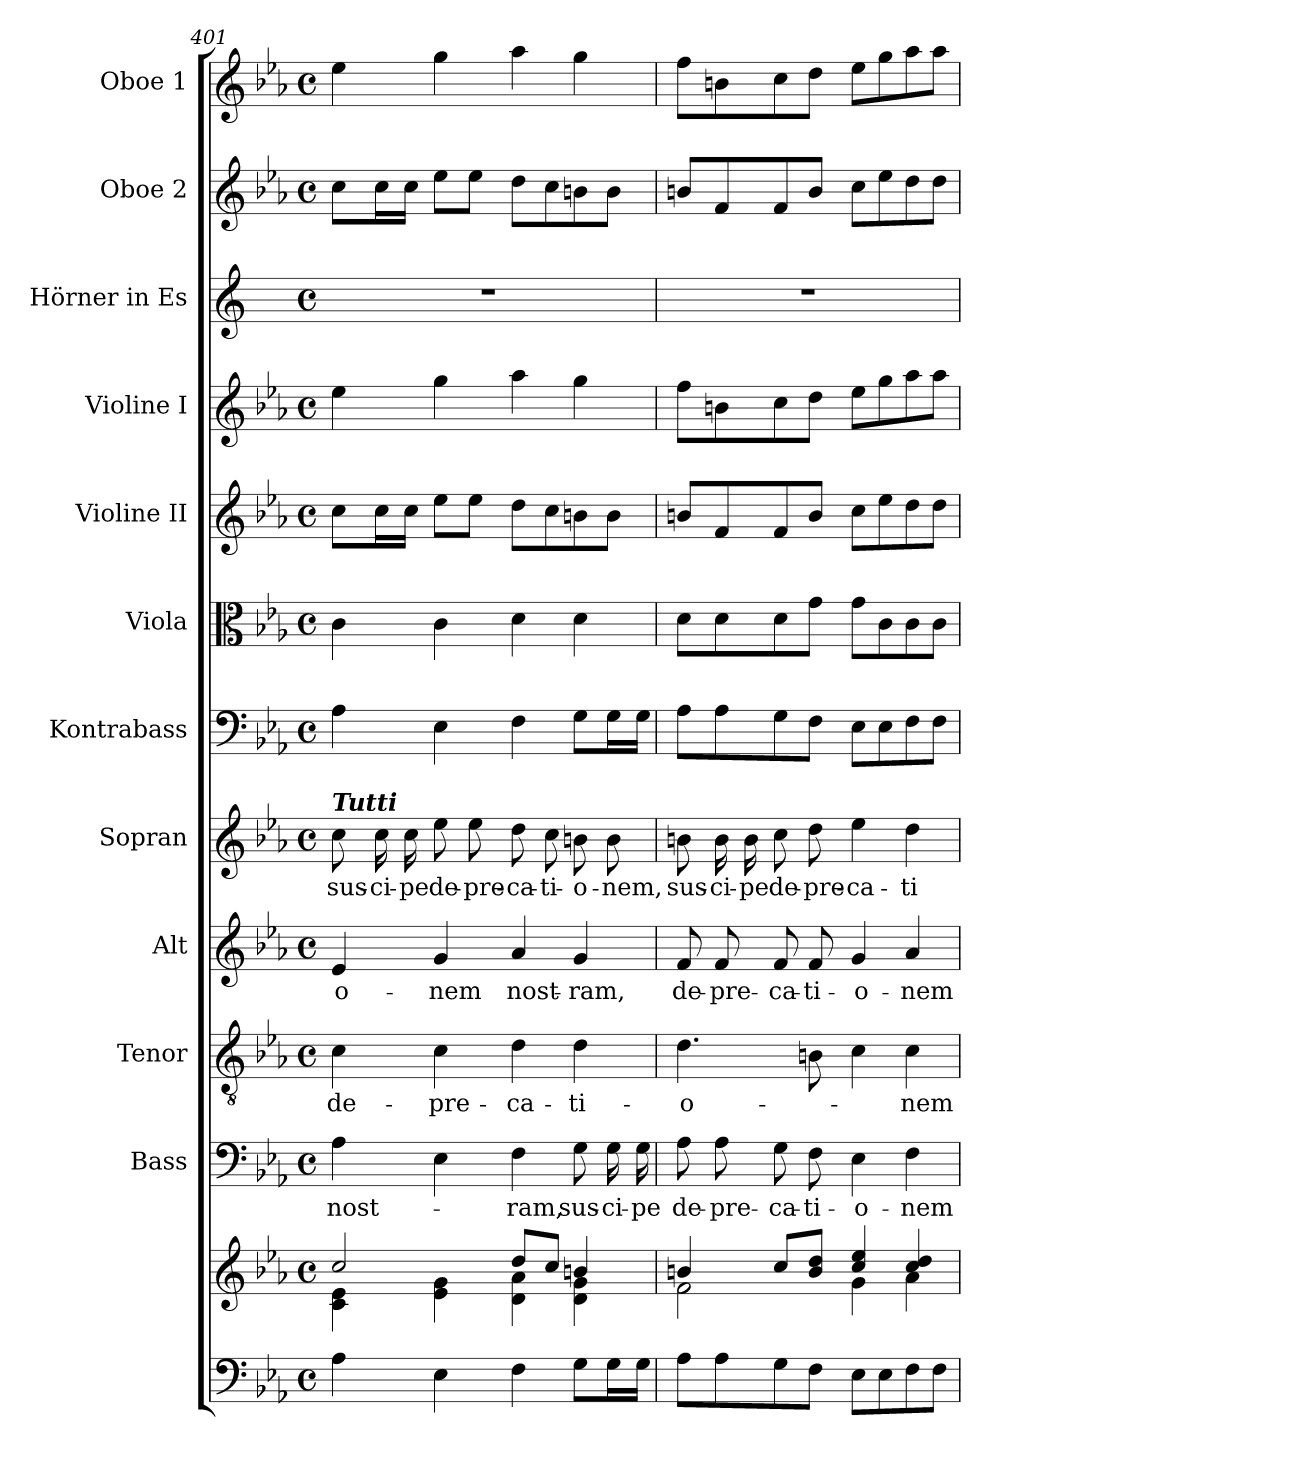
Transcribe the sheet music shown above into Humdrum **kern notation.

**kern	**kern	**kern	**text	**kern	**text	**kern	**text	**kern	**text	**kern	**kern	**kern	**kern	**kern	**kern	**kern
*part12	*part12	*part11	*part11	*part10	*part10	*part9	*part9	*part8	*part8	*part7	*part6	*part5	*part4	*part3	*part2	*part1
*staff13	*staff12	*staff11	*staff11	*staff10	*staff10	*staff9	*staff9	*staff8	*staff8	*staff7	*staff6	*staff5	*staff4	*staff3	*staff2	*staff1
*	*	*I"Bass	*	*I"Tenor	*	*I"Alt	*	*I"Sopran	*	*I"Kontrabass	*I"Viola	*I"Violine II	*I"Violine I	*I"Hörner in Es	*I"Oboe 2	*I"Oboe 1
*	*	*I'B.	*	*I'T.	*	*I'A.	*	*I'S.	*	*I'Kb.	*I'Vla.	*I'Vl. II	*I'Vl. I	*	*I'Ob. 2	*I'Ob. 1
*clefF4	*clefG2	*clefF4	*	*clefGv2	*	*clefG2	*	*clefG2	*	*clefF4	*clefC3	*clefG2	*clefG2	*clefG2	*clefG2	*clefG2
*	*	*	*	*	*	*	*	*	*	*ITrd7c12	*	*	*	*ITrd5c9	*	*
*k[b-e-a-]	*k[b-e-a-]	*k[b-e-a-]	*	*k[b-e-a-]	*	*k[b-e-a-]	*	*k[b-e-a-]	*	*k[b-e-a-]	*k[b-e-a-]	*k[b-e-a-]	*k[b-e-a-]	*k[b-e-a-]	*k[b-e-a-]	*k[b-e-a-]
*E-:	*E-:	*E-:	*	*E-:	*	*E-:	*	*E-:	*	*E-:	*E-:	*E-:	*E-:	*E-:	*E-:	*E-:
*M4/4	*M4/4	*M4/4	*	*M4/4	*	*M4/4	*	*M4/4	*	*M4/4	*M4/4	*M4/4	*M4/4	*M4/4	*M4/4	*M4/4
*met(c)	*met(c)	*met(c)	*	*met(c)	*	*met(c)	*	*met(c)	*	*met(c)	*met(c)	*met(c)	*met(c)	*met(c)	*met(c)	*met(c)
=401	=401	=401	=401	=401	=401	=401	=401	=401	=401	=401	=401	=401	=401	=401	=401	=401
*	*^	*	*	*	*	*	*	*	*	*	*	*	*	*	*	*
!	!	!	!	!	!	!	!	!	!LO:TX:a:Bi:t=Tutti	!	!	!	!	!	!	!	!
!	!	!	!	!LO:LY:b	!	!LO:LY:b	!	!LO:LY:b	!	!LO:LY:b	!	!	!	!	!	!	!
4A-\	2cc/	4c\ 4e-\	4A-\	nost-	4c\	de-	4e-/	-o-	8cc\	sus-	4AA-\	4c\	8cc\L	4ee-\	1r	8cc\L	4ee-\
!	!	!	!	!	!	!	!	!	!	!LO:LY:b	!	!	!	!	!	!	!
.	.	.	.	.	.	.	.	.	16cc\	-ci-	.	.	16cc\L	.	.	16cc\L	.
!	!	!	!	!	!	!	!	!	!	!LO:LY:b	!	!	!	!	!	!	!
.	.	.	.	.	.	.	.	.	16cc\	-pe	.	.	16cc\JJ	.	.	16cc\JJ	.
!	!	!	!	!	!	!LO:LY:b	!	!LO:LY:b	!	!LO:LY:b	!	!	!	!	!	!	!
4E-\	.	4e-\ 4g\	4E-\	.	4c\	-pre-	4g/	-nem	8ee-\	de-	4EE-\	4c\	8ee-\L	4gg\	.	8ee-\L	4gg\
!	!	!	!	!	!	!	!	!	!	!LO:LY:b	!	!	!	!	!	!	!
.	.	.	.	.	.	.	.	.	8ee-\	-pre-	.	.	8ee-\J	.	.	8ee-\J	.
!	!	!	!	!LO:LY:b	!	!LO:LY:b	!	!LO:LY:b	!	!LO:LY:b	!	!	!	!	!	!	!
4F\	8dd/L	4d\ 4a-\	4F\	-ram,	4d\	-ca-	4a-/	nost-	8dd\	-ca-	4FF\	4d\	8dd\L	4aa-\	.	8dd\L	4aa-\
!	!	!	!	!	!	!	!	!	!	!LO:LY:b	!	!	!	!	!	!	!
.	8cc/J	.	.	.	.	.	.	.	8cc\	-ti-	.	.	8cc\	.	.	8cc\	.
!	!	!	!	!LO:LY:b	!	!LO:LY:b	!	!LO:LY:b	!	!LO:LY:b	!	!	!	!	!	!	!
8G\L	4bn/	4d\ 4g\	8G\	sus-	4d\	-ti-	4g/	-ram,	8bn\	-o-	8GG\L	4d\	8bn\	4gg\	.	8bn\	4gg\
!	!	!	!	!LO:LY:b	!	!	!	!	!	!LO:LY:b	!	!	!	!	!	!	!
16G\L	.	.	16G\	-ci-	.	.	.	.	8b\	-nem,	16GG\L	.	8b\J	.	.	8b\J	.
!	!	!	!	!LO:LY:b	!	!	!	!	!	!	!	!	!	!	!	!	!
16G\JJ	.	.	16G\	-pe	.	.	.	.	.	.	16GG\JJ	.	.	.	.	.	.
=402	=402	=402	=402	=402	=402	=402	=402	=402	=402	=402	=402	=402	=402	=402	=402	=402	=402
!	!	!	!	!LO:LY:b	!	!LO:LY:b	!	!LO:LY:b	!	!LO:LY:b	!	!	!	!	!	!	!
8A-\L	4bn/	2f\	8A-\	de-	4.d\	-o-	8f/	de-	8bn\	sus-	8AA-\L	8d\L	8bn/L	8ff\L	1r	8bn/L	8ff\L
!	!	!	!	!LO:LY:b	!	!	!	!LO:LY:b	!	!LO:LY:b	!	!	!	!	!	!	!
8A-\	.	.	8A-\	-pre-	.	.	8f/	-pre-	16b\	-ci-	8AA-\	8d\	8f/	8bn\	.	8f/	8bn\
!	!	!	!	!	!	!	!	!	!	!LO:LY:b	!	!	!	!	!	!	!
.	.	.	.	.	.	.	.	.	16b\	-pe	.	.	.	.	.	.	.
!	!	!	!	!LO:LY:b	!	!	!	!LO:LY:b	!	!LO:LY:b	!	!	!	!	!	!	!
8G\	8cc/L	.	8G\	-ca-	.	.	8f/	-ca-	8cc\	de-	8GG\	8d\	8f/	8cc\	.	8f/	8cc\
!	!	!	!	!LO:LY:b	!	!	!	!LO:LY:b	!	!LO:LY:b	!	!	!	!	!	!	!
8F\J	8b/ 8dd/J	.	8F\	-ti-	8Bn\	.	8f/	-ti-	8dd\	-pre-	8FF\J	8g\J	8b/J	8dd\J	.	8b/J	8dd\J
!	!	!	!	!LO:LY:b	!	!	!	!LO:LY:b	!	!LO:LY:b	!	!	!	!	!	!	!
8E-\L	4cc/ 4ee-/	4g\	4E-\	-o-	4c\	.	4g/	-o-	4ee-\	-ca-	8EE-\L	8g\L	8cc\L	8ee-\L	.	8cc\L	8ee-\L
8E-\	.	.	.	.	.	.	.	.	.	.	8EE-\	8c\	8ee-\	8gg\	.	8ee-\	8gg\
!	!	!	!	!LO:LY:b	!	!LO:LY:b	!	!LO:LY:b	!	!LO:LY:b	!	!	!	!	!	!	!
8F\	4cc/ 4dd/	4a-\	4F\	-nem	4c\	-nem	4a-/	-nem	4dd\	-ti-	8FF\	8c\	8dd\	8aa-\	.	8dd\	8aa-\
8F\J	.	.	.	.	.	.	.	.	.	.	8FF\J	8c\J	8dd\J	8aa-\J	.	8dd\J	8aa-\J
*	*v	*v	*	*	*	*	*	*	*	*	*	*	*	*	*	*	*
=	=	=	=	=	=	=	=	=	=	=	=	=	=	=	=	=
*-	*-	*-	*-	*-	*-	*-	*-	*-	*-	*-	*-	*-	*-	*-	*-	*-
